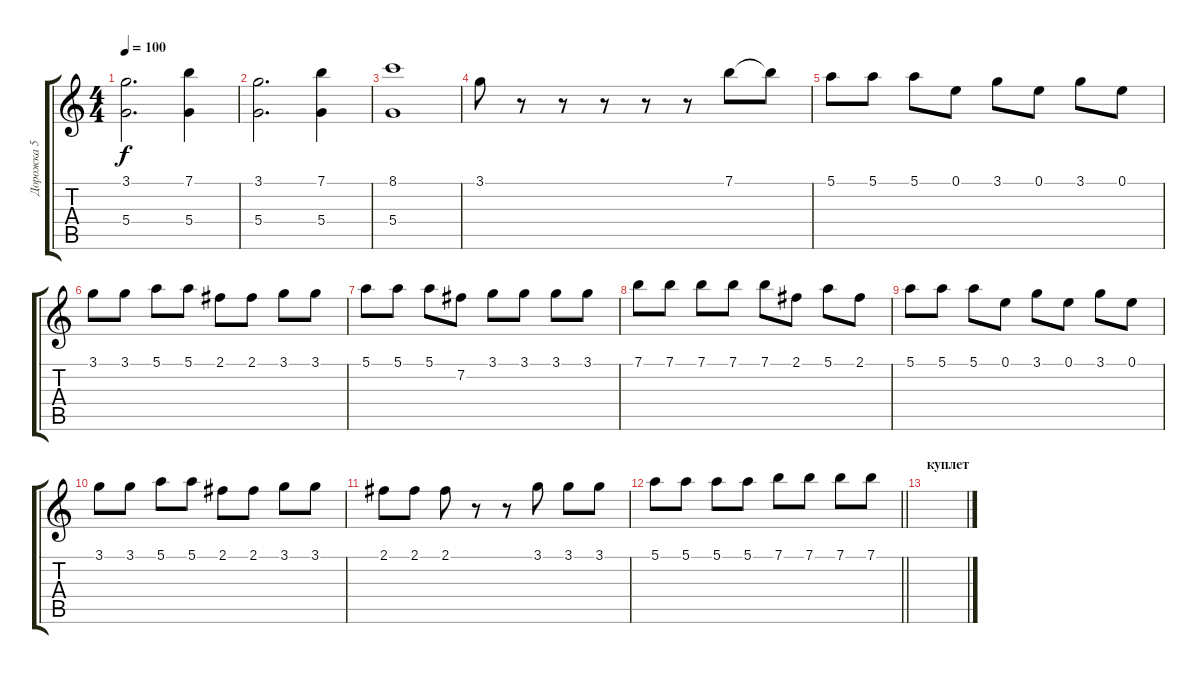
\track ("Дорожка 5" "Дорожка 5") {instrument overdrivenguitar}
\staff {score tabs}
\tuning (E4 B3 G3 D3 A2 E2) {hide}
\ts (4 4)
\tempo 100
\clef g2
\ks c
(3.1 5.4).2{d dy f} (7.1 5.4).4 |
(3.1 5.4).2{d} (7.1 5.4).4 |
(8.1 5.4).1 |
3.1.8 r.8 r.8 r.8 r.8 r.8 7.1.8 7.1{t}.8 |
5.1.8 5.1.8 5.1.8 0.1.8 3.1.8 0.1.8 3.1.8 0.1.8 |
3.1.8 3.1.8 5.1.8 5.1.8 2.1.8 2.1.8 3.1.8 3.1.8 |
5.1.8 5.1.8 5.1.8 7.2.8 3.1.8 3.1.8 3.1.8 3.1.8 |
7.1.8 7.1.8 7.1.8 7.1.8 7.1.8 2.1.8 5.1.8 2.1.8 |
5.1.8 5.1.8 5.1.8 0.1.8 3.1.8 0.1.8 3.1.8 0.1.8 |
3.1.8 3.1.8 5.1.8 5.1.8 2.1.8 2.1.8 3.1.8 3.1.8 |
2.1.8 2.1.8 2.1.8 r.8 r.8 3.1.8 3.1.8 3.1.8 |
\barLineRight lightlight
5.1.8 5.1.8 5.1.8 5.1.8 7.1.8 7.1.8 7.1.8 7.1.8 |
\section ("" "куплет")
